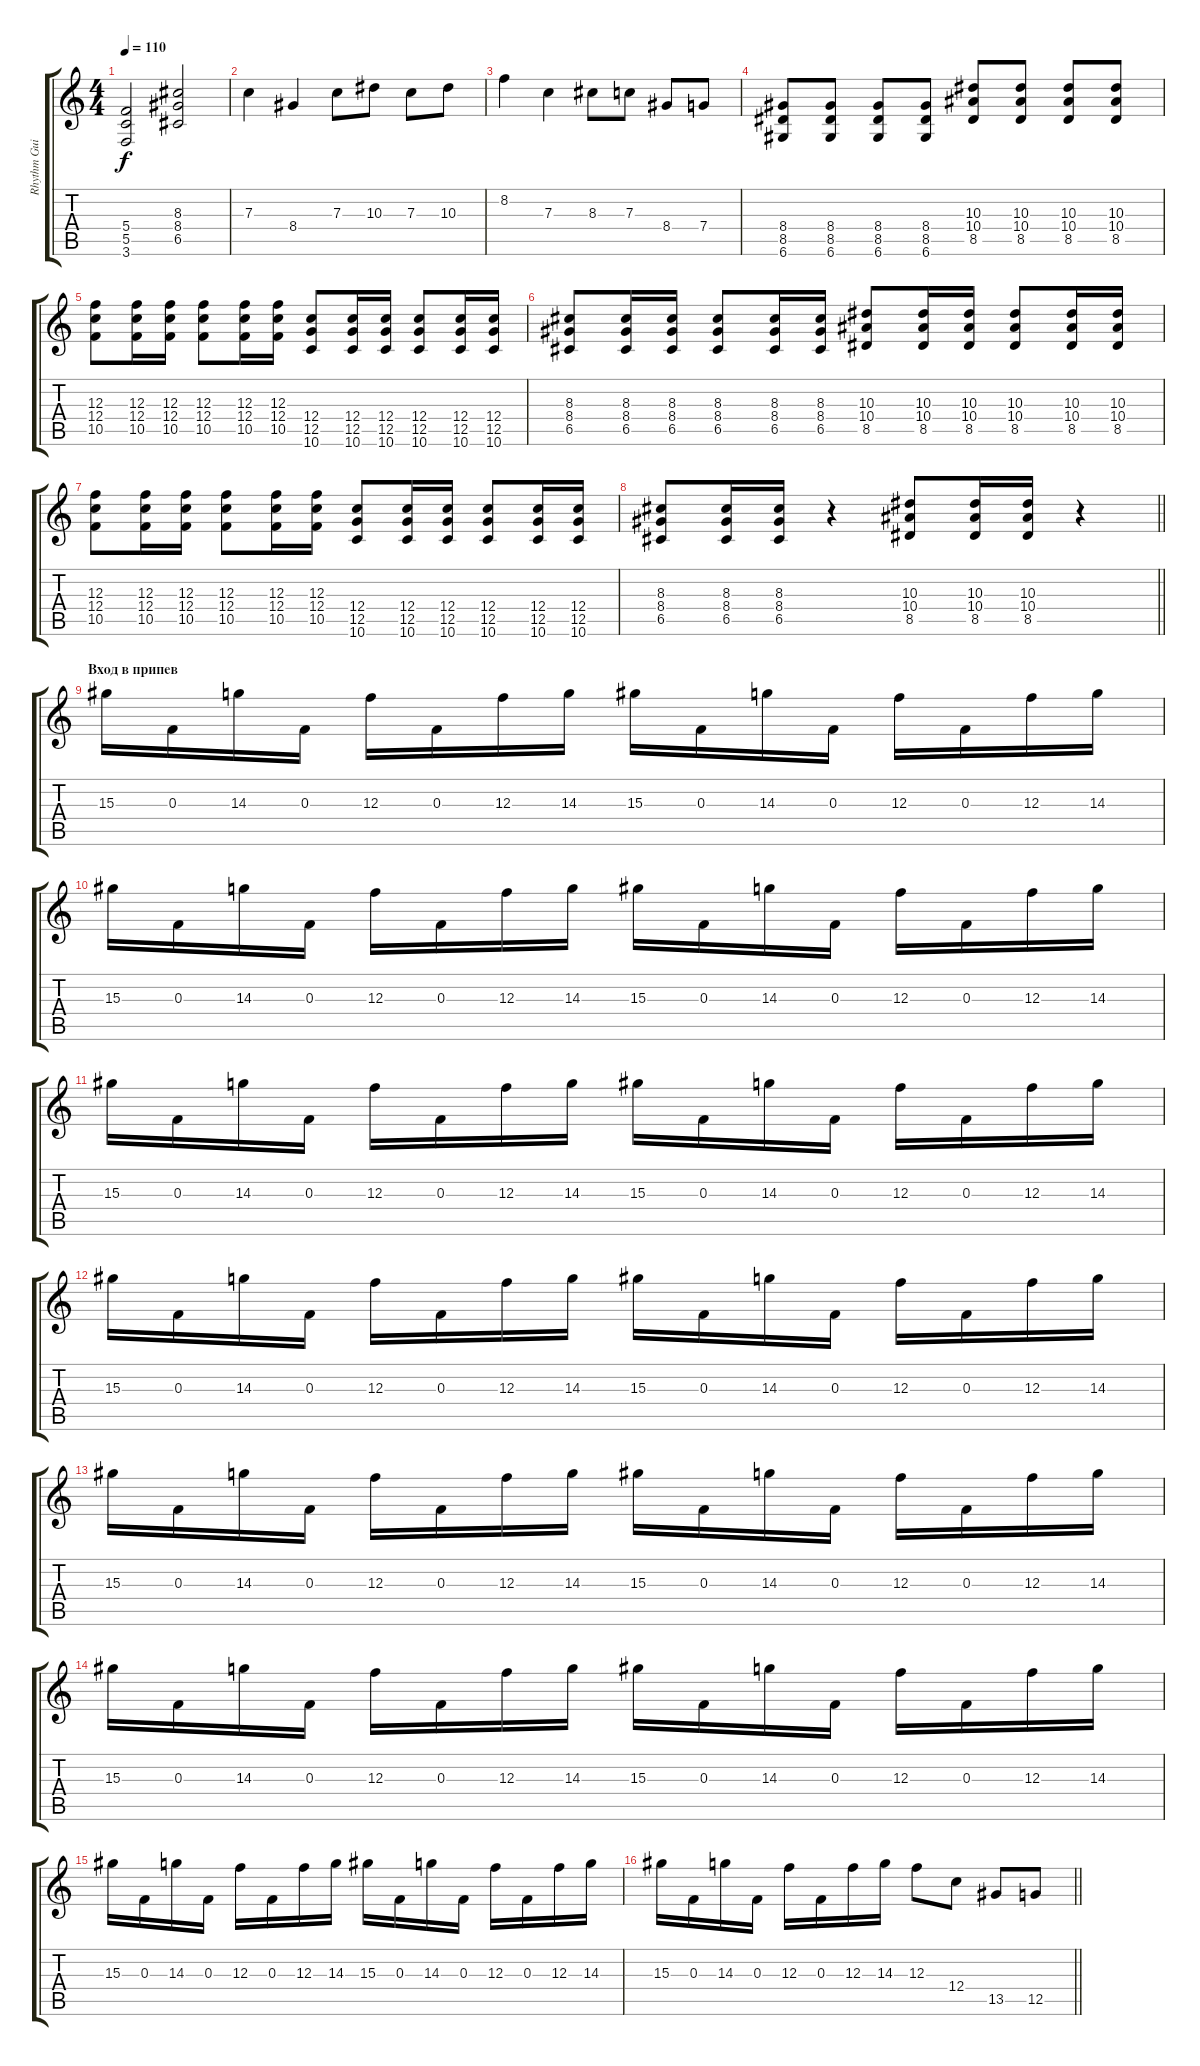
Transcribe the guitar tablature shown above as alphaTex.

\track ("Rhythm Guitar" "Rhythm Gui") {instrument distortionguitar}
\staff {score tabs}
\tuning (D4 A3 F3 C3 G2 D2) {hide}
\ts (4 4)
\section ("" "")
\tempo 110
\clef g2
\ks c
(5.4 5.5 3.6).2{dy f} (8.3 8.4 6.5).2 |
7.3.4 8.4.4 7.3.8 10.3.8 7.3.8 10.3.8 |
8.2.4 7.3.4 8.3.8 7.3.8 8.4.8 7.4.8 |
(8.4 8.5 6.6).8 (8.4 8.5 6.6).8 (8.4 8.5 6.6).8 (8.4 8.5 6.6).8 (10.3 10.4 8.5).8 (10.3 10.4 8.5).8 (10.3 10.4 8.5).8 (10.3 10.4 8.5).8 |
(12.3 12.4 10.5).8 (12.3 12.4 10.5).16 (12.3 12.4 10.5).16 (12.3 12.4 10.5).8 (12.3 12.4 10.5).16 (12.3 12.4 10.5).16 (12.4 12.5 10.6).8 (12.4 12.5 10.6).16 (12.4 12.5 10.6).16 (12.4 12.5 10.6).8 (12.4 12.5 10.6).16 (12.4 12.5 10.6).16 |
(8.3 8.4 6.5).8 (8.3 8.4 6.5).16 (8.3 8.4 6.5).16 (8.3 8.4 6.5).8 (8.3 8.4 6.5).16 (8.3 8.4 6.5).16 (10.3 10.4 8.5).8 (10.3 10.4 8.5).16 (10.3 10.4 8.5).16 (10.3 10.4 8.5).8 (10.3 10.4 8.5).16 (10.3 10.4 8.5).16 |
(12.3 12.4 10.5).8 (12.3 12.4 10.5).16 (12.3 12.4 10.5).16 (12.3 12.4 10.5).8 (12.3 12.4 10.5).16 (12.3 12.4 10.5).16 (12.4 12.5 10.6).8 (12.4 12.5 10.6).16 (12.4 12.5 10.6).16 (12.4 12.5 10.6).8 (12.4 12.5 10.6).16 (12.4 12.5 10.6).16 |
\barLineRight lightlight
(8.3 8.4 6.5).8 (8.3 8.4 6.5).16 (8.3 8.4 6.5).16 r.4 (10.3 10.4 8.5).8 (10.3 10.4 8.5).16 (10.3 10.4 8.5).16 r.4 |
\section ("" "Вход в припев")
15.3.16 0.3.16 14.3.16 0.3.16 12.3.16 0.3.16 12.3.16 14.3.16 15.3.16 0.3.16 14.3.16 0.3.16 12.3.16 0.3.16 12.3.16 14.3.16 |
15.3.16 0.3.16 14.3.16 0.3.16 12.3.16 0.3.16 12.3.16 14.3.16 15.3.16 0.3.16 14.3.16 0.3.16 12.3.16 0.3.16 12.3.16 14.3.16 |
15.3.16 0.3.16 14.3.16 0.3.16 12.3.16 0.3.16 12.3.16 14.3.16 15.3.16 0.3.16 14.3.16 0.3.16 12.3.16 0.3.16 12.3.16 14.3.16 |
15.3.16 0.3.16 14.3.16 0.3.16 12.3.16 0.3.16 12.3.16 14.3.16 15.3.16 0.3.16 14.3.16 0.3.16 12.3.16 0.3.16 12.3.16 14.3.16 |
15.3.16 0.3.16 14.3.16 0.3.16 12.3.16 0.3.16 12.3.16 14.3.16 15.3.16 0.3.16 14.3.16 0.3.16 12.3.16 0.3.16 12.3.16 14.3.16 |
15.3.16 0.3.16 14.3.16 0.3.16 12.3.16 0.3.16 12.3.16 14.3.16 15.3.16 0.3.16 14.3.16 0.3.16 12.3.16 0.3.16 12.3.16 14.3.16 |
15.3.16 0.3.16 14.3.16 0.3.16 12.3.16 0.3.16 12.3.16 14.3.16 15.3.16 0.3.16 14.3.16 0.3.16 12.3.16 0.3.16 12.3.16 14.3.16 |
\barLineRight lightlight
15.3.16 0.3.16 14.3.16 0.3.16 12.3.16 0.3.16 12.3.16 14.3.16 12.3.8 12.4.8 13.5.8 12.5.8
